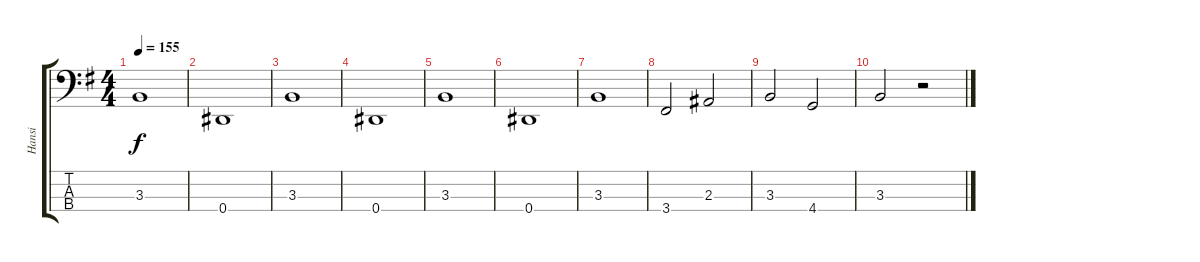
\track ("Hansi" "Hansi") {instrument electricbasspick}
\staff {score tabs}
\tuning (Gb2 Db2 Ab1 Eb1) {hide}
\ts (4 4)
\tempo 155
\clef f4
\ks g
3.3.1{dy f} |
0.4.1 |
3.3.1 |
0.4.1 |
3.3.1 |
0.4.1 |
3.3.1 |
3.4.2 2.3.2 |
3.3.2 4.4.2 |
3.3.2 r.2
